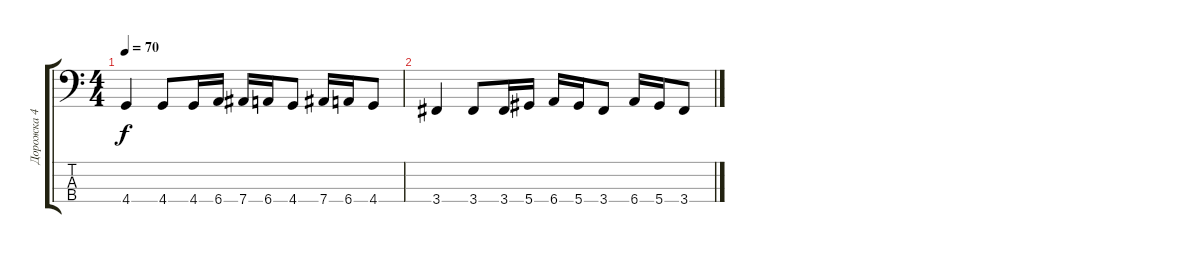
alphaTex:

\track ("Дорожка 4" "Дорожка 4") {instrument acousticguitarnylon}
\staff {score tabs}
\tuning (Gb2 Db2 Ab1 Eb1) {hide}
\ts (4 4)
\tempo 70
\clef f4
\ks c
4.4.4{dy f} 4.4.8 4.4.16 6.4.16 7.4.16 6.4.16 4.4.8 7.4.16 6.4.16 4.4.8 |
3.4.4 3.4.8 3.4.16 5.4.16 6.4.16 5.4.16 3.4.8 6.4.16 5.4.16 3.4.8
